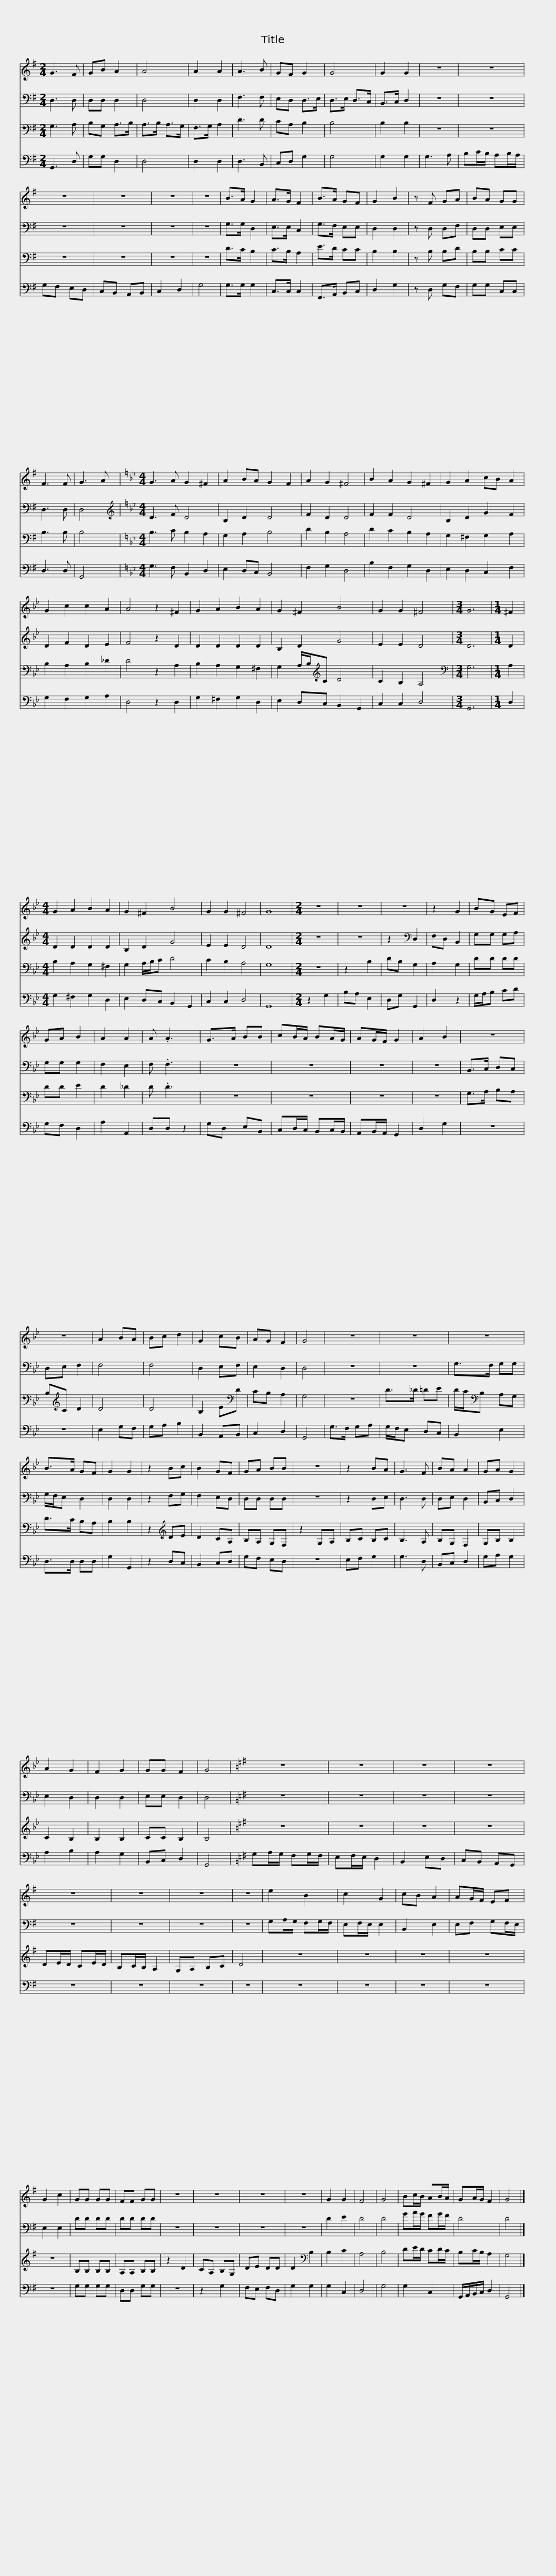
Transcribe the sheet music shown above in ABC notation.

X:1
%%score 1 2 3 4
L:1/8
M:2/4
I:linebreak $
K:G
V:1 treble
V:2 bass
V:3 bass
V:4 bass
V:1
 G3 F | GB A2 | A4 | A2 A2 | A3 B | %5
 GF G2 | G4 | G2 G2 | z4 |$ z4 | %10
 z4 | z4 | z4 | z4 | B>A G2 | %15
 A>G F2 | B>A GF | G2 B2 | z F GA |$ BA GG | %20
 F3 F | G3 A |[K:Bb][M:4/4] G3 A G2 ^F2 | A2 BA G2 F2 | A2 G2 ^F4 | %25
 B2 A2 G2 ^F2 | G2 A2 cB A2 |$ G2 c2 c2 A2 | A4 z2 ^F2 | G2 A2 B2 A2 | %30
 G2 ^F2 B4 | G2 G2 ^F4 |[M:3/4] G6 |[M:1/4] ^F2 |[M:4/4] G2 A2 B2 A2 |$ %35
 G2 ^F2 B4 | G2 G2 ^F4 | G8 |[M:2/4] z4 | z4 | %40
 z4 | z2 G2 | BG EF | GA B2 | A2 A2 |$ %45
 A .A3 | G>A BB | cB/A/ BA/G/ | AG/F/ G2 | A2 B2 | %50
 z4 | z4 | A2 BA | Bc d2 | G2 cB |$ %55
 AG F2 | G4 | z4 | z4 | z4 | %60
 B>A GF | G2 G2 | z2 Bc | B2 GF |$ GA BB | %65
 z4 | z2 BA | G3 F | BA A2 | GA G2 | %70
 A2 G2 | F2 G2 | GG F2 | G4 |[K:G] z4 | %75
 z4 |$ z4 | z4 | z4 | z4 | %80
 z4 | z4 | e2 B2 | c2 G2 | cB A2 | %85
 AG/F/ EF |$ G2 c2 | GG GG | FF GG | z4 | %90
 z4 | z4 | z4 | G2 G2 | F4 | %95
 G4 | Bc/B/ AB/A/ |$ GA/G/ F2 | G4 |] %99
V:2
 D,3 D, | D,D, D,2 | D,4 | D,2 D,2 | F,3 F, | %5
 E,D, D,>E, | D,>E, D,>C, | B,,>C, D,2 | z4 |$ z4 | %10
 z4 | z4 | z4 | z4 | G,>G, D,2 | %15
 E,>E, C,2 | G,>F, E,E, | D,2 D,2 | z D, D,F, |$ D,D, E,E, | %20
 D,3 D, | D,4 |[K:Bb][M:4/4][K:treble] D3 F D4 | B,2 D2 D4 | F2 D2 D4 | %25
 F2 F2 D4 | B,2 D2 G2 F2 |$ D2 F2 D2 E2 | F4 z2 D2 | D2 D2 D2 D2 | %30
 B,2 D2 G4 | E2 E2 D4 |[M:3/4] D6 |[M:1/4] D2 |[M:4/4] D2 D2 D2 D2 |$ %35
 B,2 D2 G4 | E2 E2 D4 | D8 |[M:2/4] z4 | z4 | %40
 z2[K:bass] D,2 | F,D, B,,2 | G,G, G,A, | G,G, G,2 | F,2 E,2 |$ %45
 F, .F,3 | z4 | z4 | z4 | z4 | %50
 B,,>C, D,C, | D,E, F,2 | F,4 | F,4 | D,2 E,F, |$ %55
 E,2 D,2 | D,4 | z4 | z4 | G,>F, G,G, | %60
 G,/F,/E, D,2 | D,2 D,2 | z2 F,G, | F,2 E,D, |$ D,D, D,D, | %65
 z4 | z2 D,E, | D,3 D, | D,E, D,2 | B,,C, D,2 | %70
 E,2 D,2 | D,2 D,2 | E,E, D,2 | D,4 |[K:G] z4 | %75
 z4 |$ z4 | z4 | z4 | z4 | %80
 z4 | z4 | G,A,/G,/ F,G,/F,/ | E,F,/E,/ E,2 | B,,2 E,2 | %85
 E,F, G,F,/E,/ |$ E,2 E,2 | DD DD | DD DD | z4 | %90
 z4 | z4 | z4 | D2 E2 | D4 | %95
 D4 | GA/G/ FG/F/ |$ D4 | D4 |] %99
V:3
 G,3 A, | B,G, A,>B, | A,>B, A,>G, | F,>G, A,2 | D3 D | %5
 CA, B,2 | B,4 | B,2 B,2 | z4 |$ z4 | %10
 z4 | z4 | z4 | z4 | D>C B,2 | %15
 C>B, A,2 | E>D CC | B,2 B,2 | z B, B,D |$ B,B, CC | %20
 B,3 B, | B,4 |[K:Bb][M:4/4] B,3 C B,2 A,2 | G,2 A,2 B,4 | D2 B,2 A,4 | %25
 D2 C2 B,2 A,2 | G,2 ^F,2 G,2 A,2 |$ B,2 A,2 B,2 _D2 | D4 z2 A,2 | B,2 A,2 G,2 ^F,2 | %30
 G,2 A,/B,/[K:treble]C D4 | C2 B,2 A,4 |[M:3/4][K:bass] G,6 |[M:1/4] A,2 |[M:4/4] B,2 A,2 G,2 ^F,2 |$ %35
 G,2 A,/B,/C D4 | C2 B,2 A,4 | G,8 |[M:2/4] z4 | z2 B,2 | %40
 DB, G,2 | A,2 G,2 | DD DD | DD E2 | D2 _D2 |$ %45
 D .D3 | z4 | z4 | z4 | z4 | %50
 G,>A, B,A, | B,[K:treble]C D2 | D4 | D4 | B,2 E[K:bass]D |$ %55
 CB, A,2 | G,4 | z4 | D>_D =DE | D/C/[K:bass]B, A,G, | %60
 D>C B,A, | B,2 B,2 | z2[K:treble] DE | D2 CA, |$ B,A, G,F, | %65
 z2 G,A, | B,C B,C | B,3 A, | B,G, F,2 | G,B, B,2 | %70
 C2 B,2 | B,2 B,2 | CC B,2 | B,4 |[K:G] z4 | %75
 z4 |$ z4 | z4 | DE/D/ CE/D/ | B,C/B,/ A,2 | %80
 G,A, B,C | D4 | z4 | z4 | z4 | %85
 z4 |$ z4 | B,B, B,B, | A,A, B,B, | z2 D2 | %90
 CA, B,G, | DE DD | D2[K:bass] B,2 | B,2 C2 | A,4 | %95
 B,4 | DE/D/ CD/C/ |$ B,C/B,/ A,2 | G,4 |] %99
V:4
 G,,3 D, | G,G, D,2 | D,4 | D,2 D,2 | D,3 B,, | %5
 C,D, G,2 | G,4 | G,2 G,2 | G,3 A, |$ B,C/B,/ A,B,/A,/ | %10
 G,F, E,D, | C,B,, A,,B,, | C,2 D,2 | G,4 | G,>G, G,2 | %15
 C,>C, C,2 | F,,>A,, B,,C, | D,2 G,2 | z D, G,F, |$ G,G, C,C, | %20
 D,3 D, | G,,4 |[K:Bb][M:4/4] G,3 F, B,,2 D,2 | E,2 D,C, B,,4 | F,2 G,2 D,4 | %25
 B,2 F,2 G,2 D,2 | E,2 D,2 C,2 F,2 |$ G,2 F,2 G,2 A,2 | D,4 z2 D,2 | G,2 ^F,2 G,2 D,2 | %30
 E,2 D,C, B,,2 G,,2 | C,2 C,2 D,4 |[M:3/4] G,,6 |[M:1/4] D,2 |[M:4/4] G,2 ^F,2 G,2 D,2 |$ %35
 E,2 D,C, B,,2 G,,2 | C,2 C,2 D,4 | G,,8 |[M:2/4] z2 G,2 | B,A, E,2 | %40
 D,G, G,,2 | D,2 z2 | G,/A,/B, CD | G,F, D,2 | A,2 A,,2 |$ %45
 D,D, z2 | G,D, E,B,, | C,D,/C,/ B,,C,/B,,/ | A,,B,,/A,,/ G,,2 | D,2 G,2 | %50
 z4 | z4 | E,2 G,F, | G,A, B,2 | B,,2 A,,B,, |$ %55
 C,2 D,2 | G,,4 | G,>F, G,A, | G,/F,/E, D,C, | B,,2 E,2 | %60
 D,>D, D,D, | G,2 G,,2 | z2 D,C, | B,,2 C,D, |$ G,F, E,D, | %65
 z4 | E,F, G,2 | G,3 D, | B,,C, D,2 | G,A, G,2 | %70
 A,2 B,2 | A,2 G,2 | B,,C, D,2 | G,,4 |[K:G] G,A,/G,/ F,G,/F,/ | %75
 E,F,/E,/ D,2 |$ B,,2 E,D, | C,B,, A,,G,, | z4 | z4 | %80
 z4 | z4 | z4 | z4 | z4 | %85
 z4 |$ z4 | G,G, G,G, | D,D, G,G, | z4 | %90
 z2 G,2 | F,E, F,D, | G,2 G,2 | G,2 C,2 | D,4 | %95
 G,4 | G,2 C,2 |$ G,,/A,,/B,,/C,/ D,2 | G,,4 |] %99
